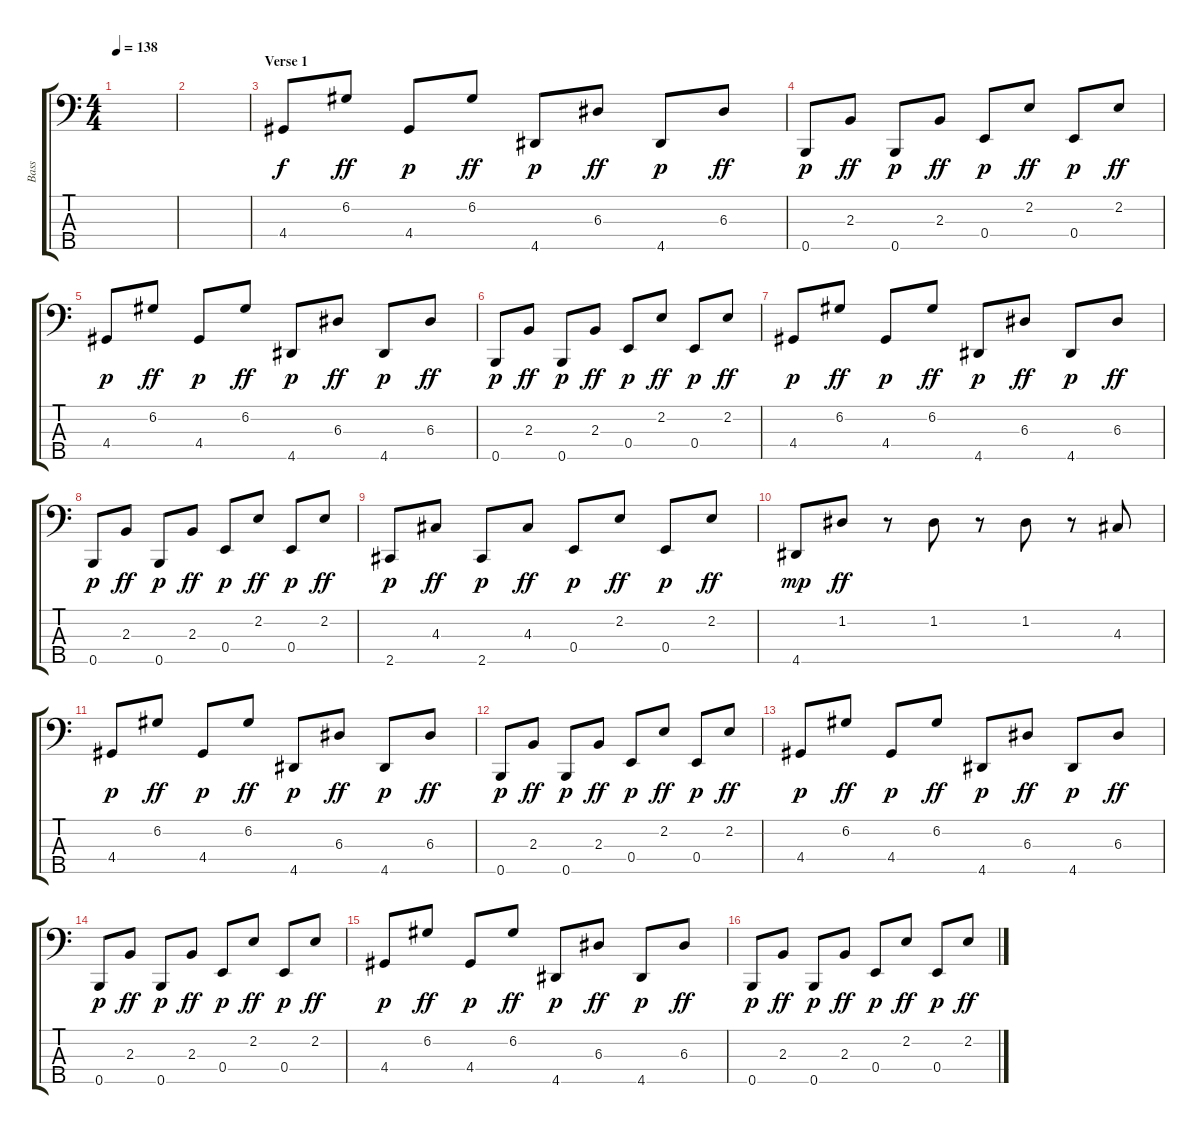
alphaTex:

\track ("Bass" "Bass") {instrument synthbass1}
\staff {score tabs}
\tuning (G2 D2 A1 E1 B0) {hide}
\ts (4 4)
\tempo 138
\clef f4
\ks c
|
|
\section ("" "Verse 1")
4.4.8 6.2.8{dy ff} 4.4.8{dy p} 6.2.8{dy ff} 4.5.8{dy p} 6.3.8{dy ff} 4.5.8{dy p} 6.3.8{dy ff} |
0.5.8{dy p} 2.3.8{dy ff} 0.5.8{dy p} 2.3.8{dy ff} 0.4.8{dy p} 2.2.8{dy ff} 0.4.8{dy p} 2.2.8{dy ff} |
4.4.8{dy p} 6.2.8{dy ff} 4.4.8{dy p} 6.2.8{dy ff} 4.5.8{dy p} 6.3.8{dy ff} 4.5.8{dy p} 6.3.8{dy ff} |
0.5.8{dy p} 2.3.8{dy ff} 0.5.8{dy p} 2.3.8{dy ff} 0.4.8{dy p} 2.2.8{dy ff} 0.4.8{dy p} 2.2.8{dy ff} |
4.4.8{dy p} 6.2.8{dy ff} 4.4.8{dy p} 6.2.8{dy ff} 4.5.8{dy p} 6.3.8{dy ff} 4.5.8{dy p} 6.3.8{dy ff} |
0.5.8{dy p} 2.3.8{dy ff} 0.5.8{dy p} 2.3.8{dy ff} 0.4.8{dy p} 2.2.8{dy ff} 0.4.8{dy p} 2.2.8{dy ff} |
2.5.8{dy p} 4.3.8{dy ff} 2.5.8{dy p} 4.3.8{dy ff} 0.4.8{dy p} 2.2.8{dy ff} 0.4.8{dy p} 2.2.8{dy ff} |
4.5.8{dy mp} 1.2.8{dy ff} r.8 1.2.8 r.8 1.2.8 r.8 4.3.8 |
4.4.8{dy p} 6.2.8{dy ff} 4.4.8{dy p} 6.2.8{dy ff} 4.5.8{dy p} 6.3.8{dy ff} 4.5.8{dy p} 6.3.8{dy ff} |
0.5.8{dy p} 2.3.8{dy ff} 0.5.8{dy p} 2.3.8{dy ff} 0.4.8{dy p} 2.2.8{dy ff} 0.4.8{dy p} 2.2.8{dy ff} |
4.4.8{dy p} 6.2.8{dy ff} 4.4.8{dy p} 6.2.8{dy ff} 4.5.8{dy p} 6.3.8{dy ff} 4.5.8{dy p} 6.3.8{dy ff} |
0.5.8{dy p} 2.3.8{dy ff} 0.5.8{dy p} 2.3.8{dy ff} 0.4.8{dy p} 2.2.8{dy ff} 0.4.8{dy p} 2.2.8{dy ff} |
4.4.8{dy p} 6.2.8{dy ff} 4.4.8{dy p} 6.2.8{dy ff} 4.5.8{dy p} 6.3.8{dy ff} 4.5.8{dy p} 6.3.8{dy ff} |
0.5.8{dy p} 2.3.8{dy ff} 0.5.8{dy p} 2.3.8{dy ff} 0.4.8{dy p} 2.2.8{dy ff} 0.4.8{dy p} 2.2.8{dy ff}
